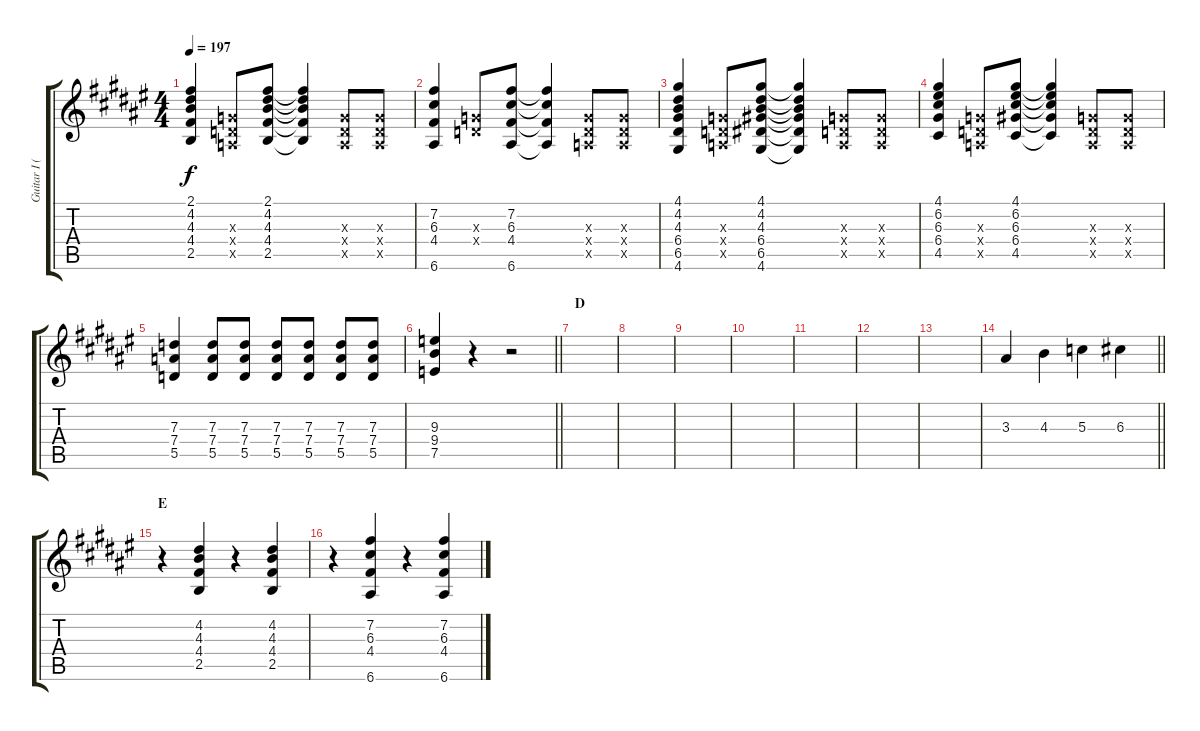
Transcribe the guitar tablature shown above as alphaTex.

\track ("Guitar I (Hirasawa Yui)" "Guitar I (") {instrument overdrivenguitar}
\staff {score tabs}
\tuning (E4 B3 G3 D3 A2 E2) {hide}
\ts (4 4)
\tempo 197
\clef g2
\ks f#
(2.1 4.2 4.3 4.4 2.5).4{dy f} (0.3{x} 0.4{x} 0.5{x}).8 (2.1 4.2 4.3 4.4 2.5).8 (2.1{t} 4.2{t} 4.3{t} 4.4{t} 2.5{t}).4 (0.3{x} 0.4{x} 0.5{x}).8 (0.3{x} 0.4{x} 0.5{x}).8 |
(7.2 6.3 4.4 6.6).4 (0.3{x} 0.4{x}).8 (7.2 6.3 4.4 6.6).8 (7.2{t} 6.3{t} 4.4{t} 6.6{t}).4 (0.3{x} 0.4{x} 0.5{x}).8 (0.3{x} 0.4{x} 0.5{x}).8 |
(4.1 4.2 4.3 6.4 6.5 4.6).4 (0.3{x} 0.4{x} 0.5{x}).8 (4.1 4.2 4.3 6.4 6.5 4.6).8 (4.1{t} 4.2{t} 4.3{t} 6.4{t} 6.5{t} 4.6{t}).4 (0.3{x} 0.4{x} 0.5{x}).8 (0.3{x} 0.4{x} 0.5{x}).8 |
(4.1 6.2 6.3 6.4 4.5).4 (0.3{x} 0.4{x} 0.5{x}).8 (4.1 6.2 6.3 6.4 4.5).8 (4.1{t} 6.2{t} 6.3{t} 6.4{t} 4.5{t}).4 (0.3{x} 0.4{x} 0.5{x}).8 (0.3{x} 0.4{x} 0.5{x}).8 |
(7.3 7.4 5.5).4 (7.3 7.4 5.5).8 (7.3 7.4 5.5).8 (7.3 7.4 5.5).8 (7.3 7.4 5.5).8 (7.3 7.4 5.5).8 (7.3 7.4 5.5).8 |
\barLineRight lightlight
(9.3 9.4 7.5).4 r.4 r.2 |
\section ("" "D")
|
|
|
|
|
|
|
\barLineRight lightlight
3.3.4 4.3.4 5.3.4 6.3.4 |
\section ("" "E")
r.4 (4.2 4.3 4.4 2.5).4 r.4 (4.2 4.3 4.4 2.5).4 |
r.4 (7.2 6.3 4.4 6.6).4 r.4 (7.2 6.3 4.4 6.6).4
